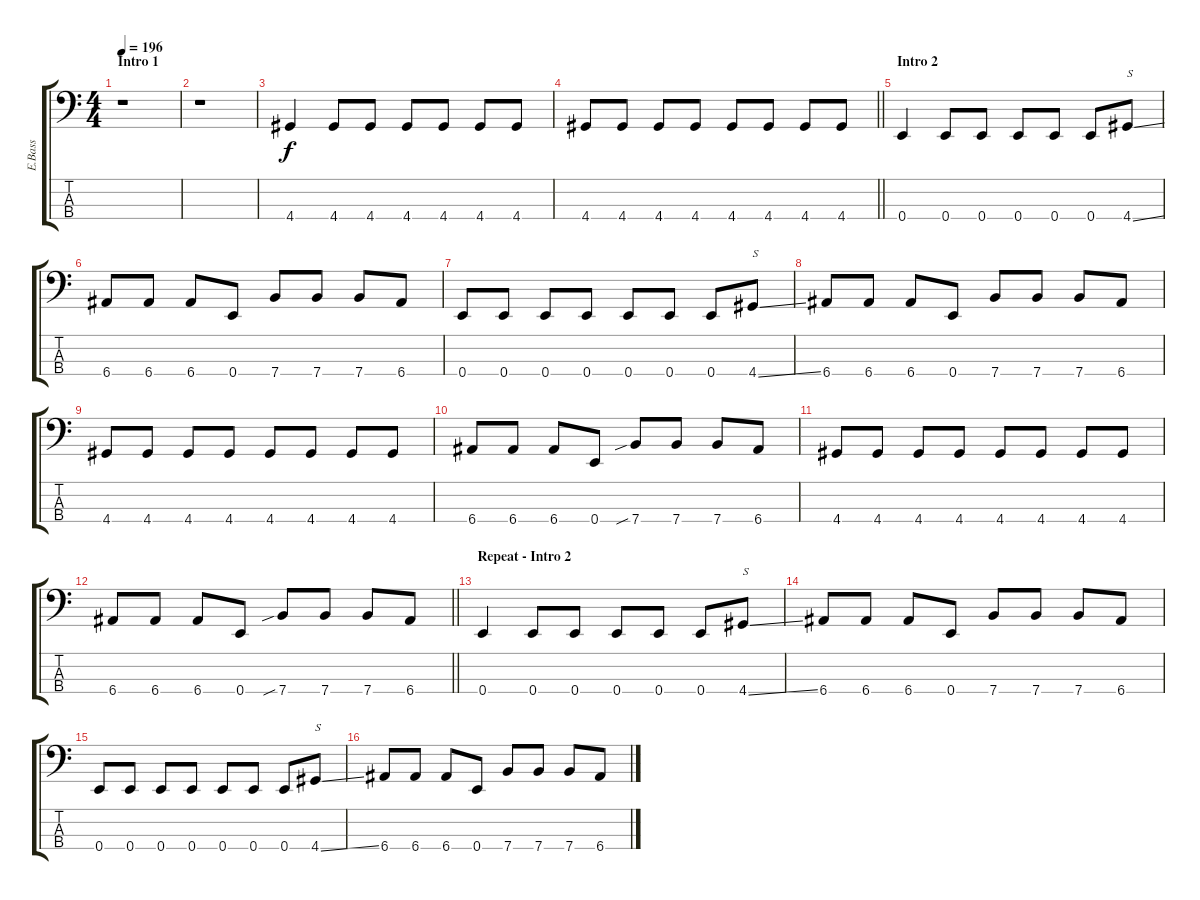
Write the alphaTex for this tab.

\track ("E.Bass" "E.Bass") {instrument electricbassfinger}
\staff {score tabs}
\tuning (G2 D2 A1 E1) {hide}
\ts (4 4)
\section ("" "Intro 1")
\tempo 196
\clef f4
\ks c
r.1{dy f instrument electricbassfinger} |
r.1 |
4.4.4 4.4.8 4.4.8 4.4.8 4.4.8 4.4.8 4.4.8 |
\barLineRight lightlight
4.4.8 4.4.8 4.4.8 4.4.8 4.4.8 4.4.8 4.4.8 4.4.8 |
\section ("" "Intro 2")
0.4.4 0.4.8 0.4.8 0.4.8 0.4.8 0.4.8 4.4{ss}.8{txt "S"} |
6.4.8 6.4.8 6.4.8 0.4.8 7.4.8 7.4.8 7.4.8 6.4.8 |
0.4.8 0.4.8 0.4.8 0.4.8 0.4.8 0.4.8 0.4.8 4.4{ss}.8{txt "S"} |
6.4.8 6.4.8 6.4.8 0.4.8 7.4.8 7.4.8 7.4.8 6.4.8 |
4.4.8 4.4.8 4.4.8 4.4.8 4.4.8 4.4.8 4.4.8 4.4.8 |
6.4.8 6.4.8 6.4.8 0.4.8 7.4{sib}.8 7.4.8 7.4.8 6.4.8 |
4.4.8 4.4.8 4.4.8 4.4.8 4.4.8 4.4.8 4.4.8 4.4.8 |
\barLineRight lightlight
6.4.8 6.4.8 6.4.8 0.4.8 7.4{sib}.8 7.4.8 7.4.8 6.4.8 |
\section ("" "Repeat - Intro 2")
0.4.4 0.4.8 0.4.8 0.4.8 0.4.8 0.4.8 4.4{ss}.8{txt "S"} |
6.4.8 6.4.8 6.4.8 0.4.8 7.4.8 7.4.8 7.4.8 6.4.8 |
0.4.8 0.4.8 0.4.8 0.4.8 0.4.8 0.4.8 0.4.8 4.4{ss}.8{txt "S"} |
6.4.8 6.4.8 6.4.8 0.4.8 7.4.8 7.4.8 7.4.8 6.4.8
